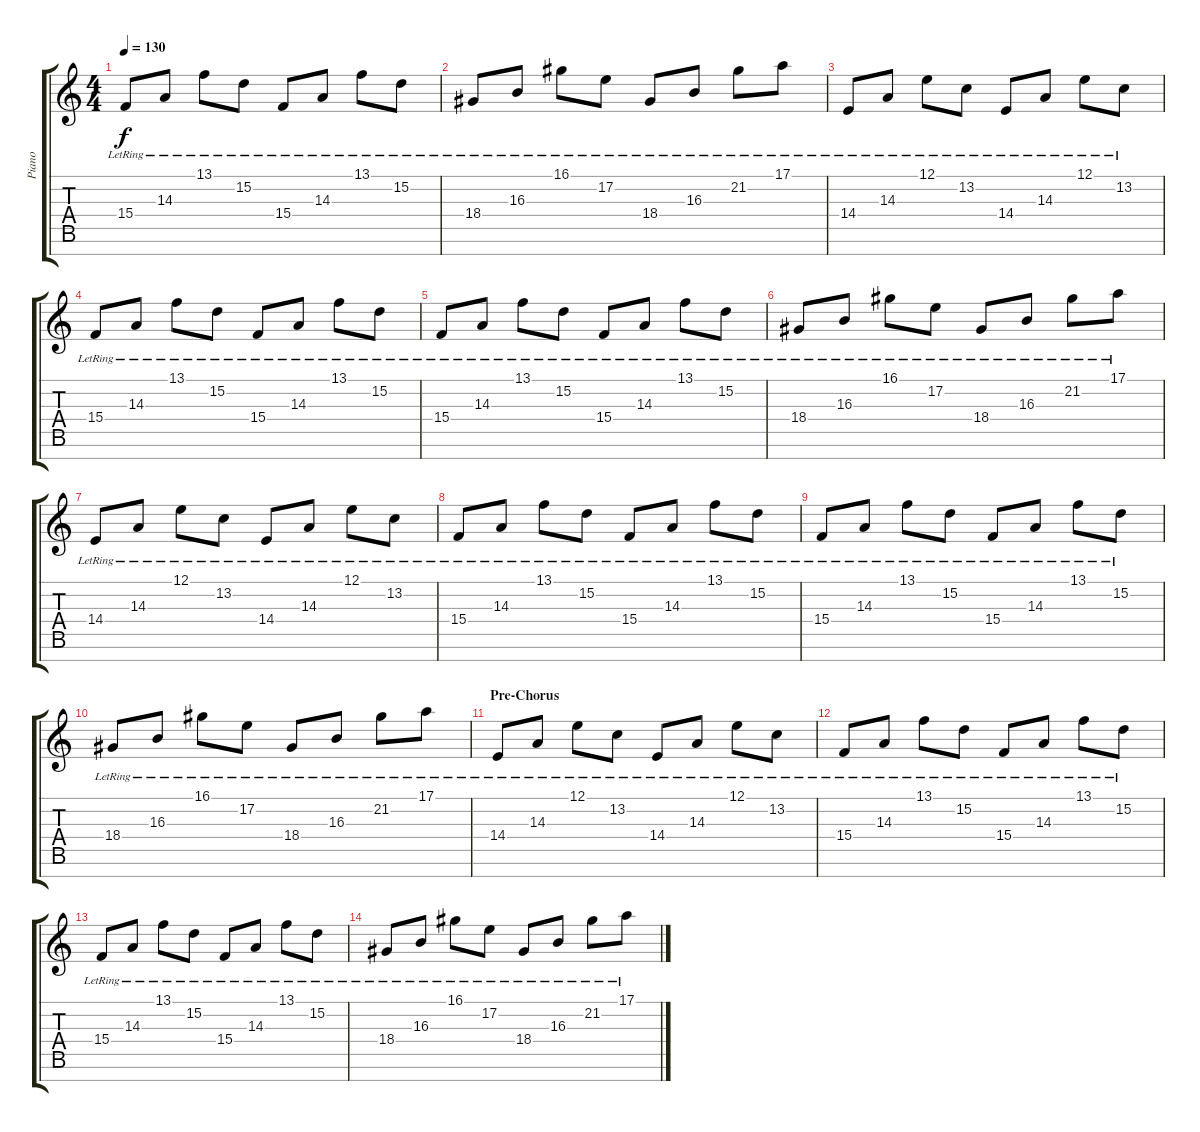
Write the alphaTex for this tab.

\track ("Piano" "Piano") {instrument acousticgrandpiano}
\staff {score tabs}
\tuning (E4 B3 G3 D3 A2 E2 B1) {hide}
\ts (4 4)
\tempo 130
\clef g2
\ks c
15.4{lr}.8{dy f} 14.3{lr}.8 13.1{lr}.8 15.2{lr}.8 15.4{lr}.8 14.3{lr}.8 13.1{lr}.8 15.2{lr}.8 |
18.4{lr}.8 16.3{lr}.8 16.1{lr}.8 17.2{lr}.8 18.4{lr}.8 16.3{lr}.8 21.2{lr}.8 17.1{lr}.8 |
14.4{lr}.8 14.3{lr}.8 12.1{lr}.8 13.2{lr}.8 14.4{lr}.8 14.3{lr}.8 12.1{lr}.8 13.2{lr}.8 |
15.4{lr}.8 14.3{lr}.8 13.1{lr}.8 15.2{lr}.8 15.4{lr}.8 14.3{lr}.8 13.1{lr}.8 15.2{lr}.8 |
15.4{lr}.8 14.3{lr}.8 13.1{lr}.8 15.2{lr}.8 15.4{lr}.8 14.3{lr}.8 13.1{lr}.8 15.2{lr}.8 |
18.4{lr}.8 16.3{lr}.8 16.1{lr}.8 17.2{lr}.8 18.4{lr}.8 16.3{lr}.8 21.2{lr}.8 17.1{lr}.8 |
\section ("" "")
14.4{lr}.8 14.3{lr}.8 12.1{lr}.8 13.2{lr}.8 14.4{lr}.8 14.3{lr}.8 12.1{lr}.8 13.2{lr}.8 |
15.4{lr}.8 14.3{lr}.8 13.1{lr}.8 15.2{lr}.8 15.4{lr}.8 14.3{lr}.8 13.1{lr}.8 15.2{lr}.8 |
15.4{lr}.8 14.3{lr}.8 13.1{lr}.8 15.2{lr}.8 15.4{lr}.8 14.3{lr}.8 13.1{lr}.8 15.2{lr}.8 |
18.4{lr}.8 16.3{lr}.8 16.1{lr}.8 17.2{lr}.8 18.4{lr}.8 16.3{lr}.8 21.2{lr}.8 17.1{lr}.8 |
\section ("" "Pre-Chorus")
14.4{lr}.8 14.3{lr}.8 12.1{lr}.8 13.2{lr}.8 14.4{lr}.8 14.3{lr}.8 12.1{lr}.8 13.2{lr}.8 |
15.4{lr}.8 14.3{lr}.8 13.1{lr}.8 15.2{lr}.8 15.4{lr}.8 14.3{lr}.8 13.1{lr}.8 15.2{lr}.8 |
15.4{lr}.8 14.3{lr}.8 13.1{lr}.8 15.2{lr}.8 15.4{lr}.8 14.3{lr}.8 13.1{lr}.8 15.2{lr}.8 |
18.4{lr}.8 16.3{lr}.8 16.1{lr}.8 17.2{lr}.8 18.4{lr}.8 16.3{lr}.8 21.2{lr}.8 17.1{lr}.8
